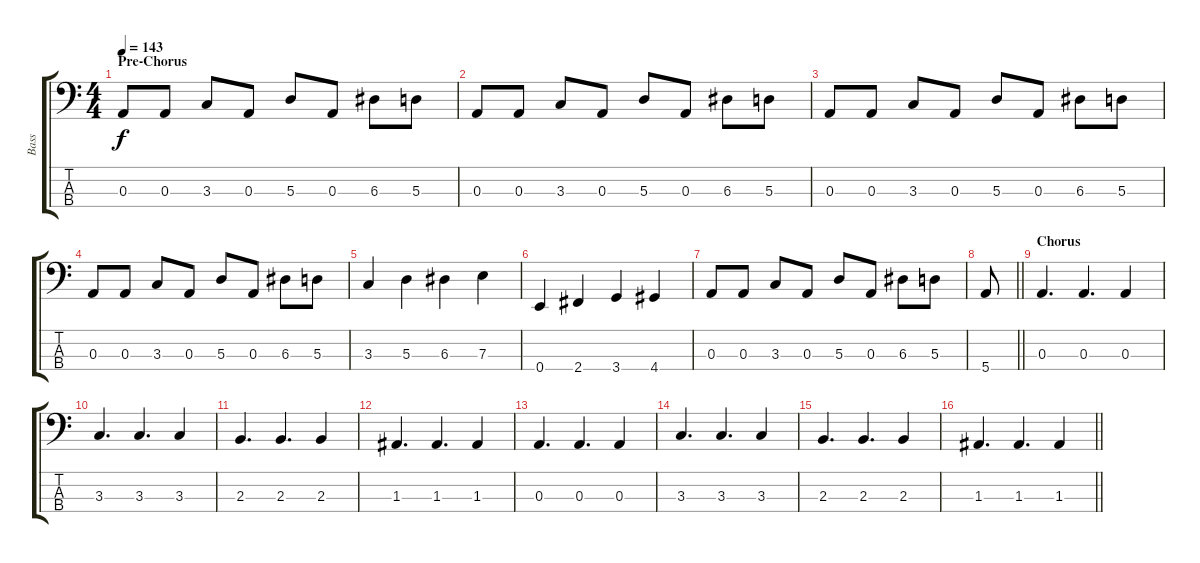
\track ("Bass" "Bass") {instrument electricbassfinger}
\staff {score tabs}
\tuning (G2 D2 A1 E1) {hide}
\ts (4 4)
\section ("" "Pre-Chorus")
\tempo 143
\clef f4
\ks c
0.3.8{dy f} 0.3.8 3.3.8 0.3.8 5.3.8 0.3.8 6.3.8 5.3.8 |
0.3.8 0.3.8 3.3.8 0.3.8 5.3.8 0.3.8 6.3.8 5.3.8 |
0.3.8 0.3.8 3.3.8 0.3.8 5.3.8 0.3.8 6.3.8 5.3.8 |
0.3.8 0.3.8 3.3.8 0.3.8 5.3.8 0.3.8 6.3.8 5.3.8 |
3.3.4 5.3.4 6.3.4 7.3.4 |
0.4.4 2.4.4 3.4.4 4.4.4 |
0.3.8 0.3.8 3.3.8 0.3.8 5.3.8 0.3.8 6.3.8 5.3.8 |
\barLineRight lightlight
5.4.8 |
\section ("" "Chorus")
0.3.4{d} 0.3.4{d} 0.3.4 |
3.3.4{d} 3.3.4{d} 3.3.4 |
2.3.4{d} 2.3.4{d} 2.3.4 |
1.3.4{d} 1.3.4{d} 1.3.4 |
0.3.4{d} 0.3.4{d} 0.3.4 |
3.3.4{d} 3.3.4{d} 3.3.4 |
2.3.4{d} 2.3.4{d} 2.3.4 |
\barLineRight lightlight
1.3.4{d} 1.3.4{d} 1.3.4
